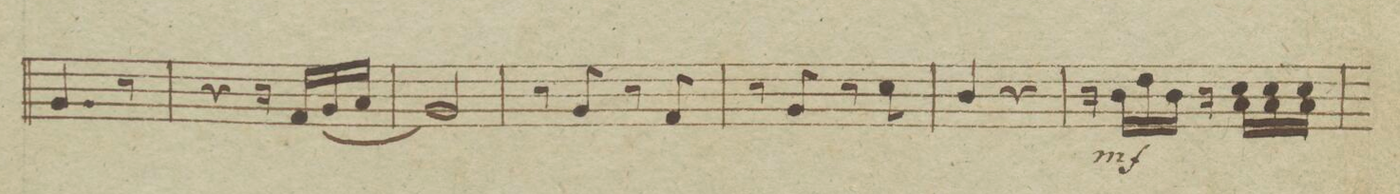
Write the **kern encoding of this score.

**kern	**dynam
*I"Violino Secondo	*
*clefG2	*
*k[f#]	*
*met(c)	*
*M2/4	*
4.g/	.
8r	.
=160	=160
4r	.
16r	.
(16f#/LL	.
16g/	.
16a/JJ	.
=161	=161
2g/)	.
=162	=162
8r	.
8g/	.
8r	.
8f#/	.
=163	=163
8r	.
8g/	.
8r	.
8cc\	.
=164	=164
4b/	.
4r	.
=165	=165
16r	.
16b\LL	mf
16dd\	.
16b\JJ	.
16r	.
16ccLL 16a\	.
16cc 16a\	.
16ccJJ 16a\	.
=166	=166
*-	*-
